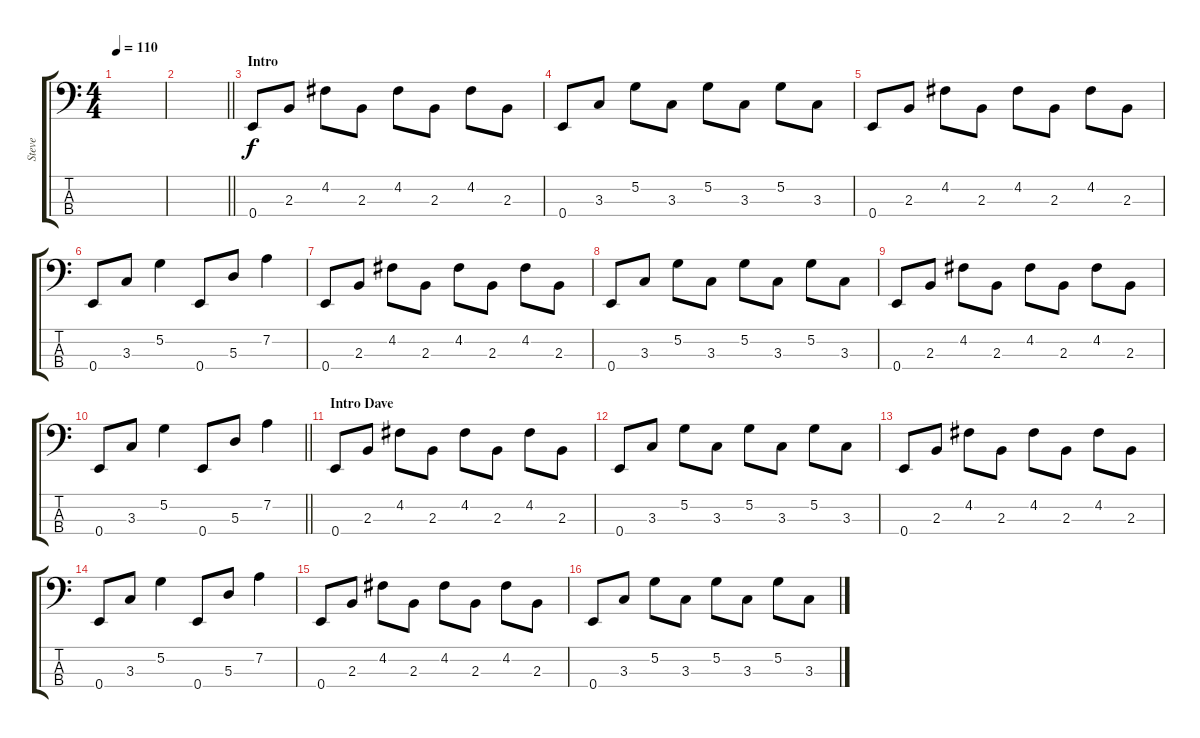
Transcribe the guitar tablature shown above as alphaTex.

\track ("Steve" "Steve") {instrument electricbassfinger}
\staff {score tabs}
\tuning (G2 D2 A1 E1) {hide}
\ts (4 4)
\tempo 110
\clef f4
\ks c
|
\barLineRight lightlight
|
\section ("" "Intro")
0.4.8 2.3.8 4.2.8 2.3.8 4.2.8 2.3.8 4.2.8 2.3.8 |
0.4.8 3.3.8 5.2.8 3.3.8 5.2.8 3.3.8 5.2.8 3.3.8 |
0.4.8 2.3.8 4.2.8 2.3.8 4.2.8 2.3.8 4.2.8 2.3.8 |
0.4.8 3.3.8 5.2.4 0.4.8 5.3.8 7.2.4 |
0.4.8 2.3.8 4.2.8 2.3.8 4.2.8 2.3.8 4.2.8 2.3.8 |
0.4.8 3.3.8 5.2.8 3.3.8 5.2.8 3.3.8 5.2.8 3.3.8 |
0.4.8 2.3.8 4.2.8 2.3.8 4.2.8 2.3.8 4.2.8 2.3.8 |
\barLineRight lightlight
0.4.8 3.3.8 5.2.4 0.4.8 5.3.8 7.2.4 |
\section ("" "Intro Dave")
0.4.8 2.3.8 4.2.8 2.3.8 4.2.8 2.3.8 4.2.8 2.3.8 |
0.4.8 3.3.8 5.2.8 3.3.8 5.2.8 3.3.8 5.2.8 3.3.8 |
0.4.8 2.3.8 4.2.8 2.3.8 4.2.8 2.3.8 4.2.8 2.3.8 |
0.4.8 3.3.8 5.2.4 0.4.8 5.3.8 7.2.4 |
0.4.8 2.3.8 4.2.8 2.3.8 4.2.8 2.3.8 4.2.8 2.3.8 |
0.4.8 3.3.8 5.2.8 3.3.8 5.2.8 3.3.8 5.2.8 3.3.8
